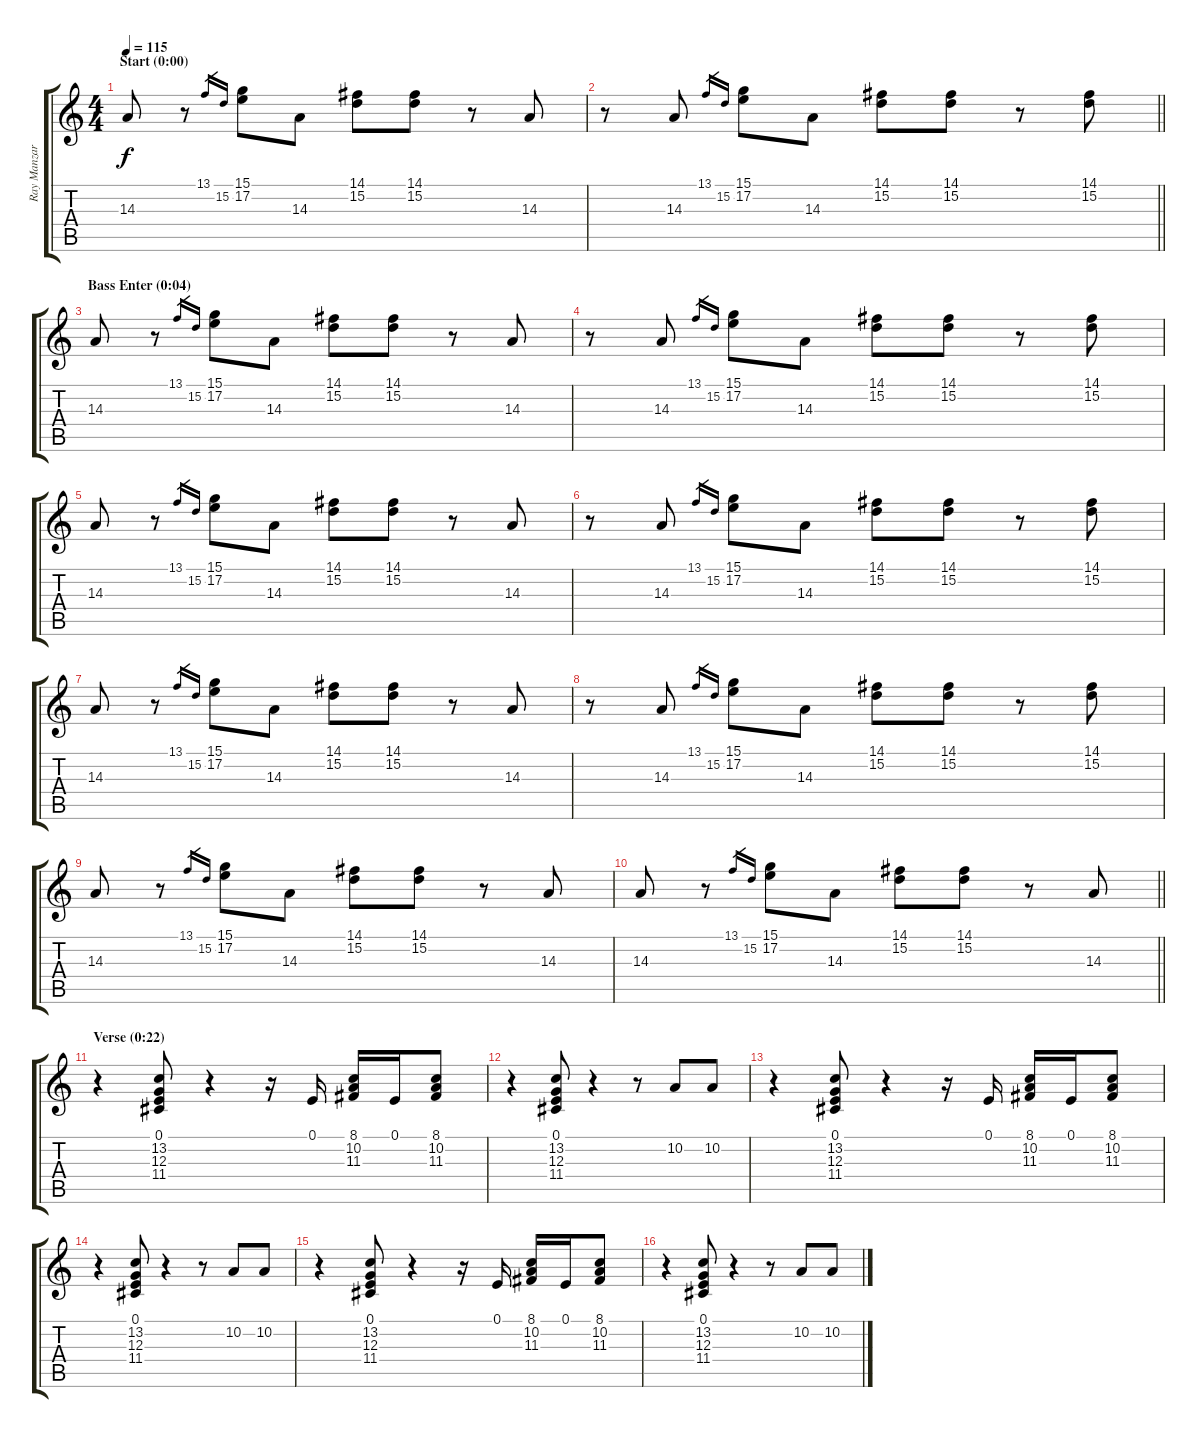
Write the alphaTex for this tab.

\track ("Ray Manzarek" "Ray Manzar") {instrument drawbarorgan}
\staff {score tabs}
\tuning (E4 B3 G3 D3 A2 E2) {hide}
\ts (4 4)
\section ("" "Start (0:00)")
\tempo 115
\clef g2
\ks c
14.3.8{dy f instrument drawbarorgan} r.8 13.1.16{gr} 15.2.16{gr} (15.1 17.2).8 14.3.8 (14.1 15.2).8 (14.1 15.2).8 r.8 14.3.8 |
\barLineRight lightlight
r.8 14.3.8 13.1.16{gr} 15.2.16{gr} (15.1 17.2).8 14.3.8 (14.1 15.2).8 (14.1 15.2).8 r.8 (14.1 15.2).8 |
\section ("" "Bass Enter (0:04)")
14.3.8 r.8 13.1.16{gr} 15.2.16{gr} (15.1 17.2).8 14.3.8 (14.1 15.2).8 (14.1 15.2).8 r.8 14.3.8 |
r.8 14.3.8 13.1.16{gr} 15.2.16{gr} (15.1 17.2).8 14.3.8 (14.1 15.2).8 (14.1 15.2).8 r.8 (14.1 15.2).8 |
14.3.8 r.8 13.1.16{gr} 15.2.16{gr} (15.1 17.2).8 14.3.8 (14.1 15.2).8 (14.1 15.2).8 r.8 14.3.8 |
r.8 14.3.8 13.1.16{gr} 15.2.16{gr} (15.1 17.2).8 14.3.8 (14.1 15.2).8 (14.1 15.2).8 r.8 (14.1 15.2).8 |
14.3.8 r.8 13.1.16{gr} 15.2.16{gr} (15.1 17.2).8 14.3.8 (14.1 15.2).8 (14.1 15.2).8 r.8 14.3.8 |
r.8 14.3.8 13.1.16{gr} 15.2.16{gr} (15.1 17.2).8 14.3.8 (14.1 15.2).8 (14.1 15.2).8 r.8 (14.1 15.2).8 |
14.3.8 r.8 13.1.16{gr} 15.2.16{gr} (15.1 17.2).8 14.3.8 (14.1 15.2).8 (14.1 15.2).8 r.8 14.3.8 |
\barLineRight lightlight
14.3.8 r.8 13.1.16{gr} 15.2.16{gr} (15.1 17.2).8 14.3.8 (14.1 15.2).8 (14.1 15.2).8 r.8 14.3.8 |
\section ("" "Verse (0:22)")
r.4 (0.1 13.2 12.3 11.4).8 r.4 r.16 0.1.16 (8.1 10.2 11.3).16 0.1.16 (8.1 10.2 11.3).8 |
r.4 (0.1 13.2 12.3 11.4).8 r.4 r.8 10.2.8 10.2.8 |
r.4 (0.1 13.2 12.3 11.4).8 r.4 r.16 0.1.16 (8.1 10.2 11.3).16 0.1.16 (8.1 10.2 11.3).8 |
r.4 (0.1 13.2 12.3 11.4).8 r.4 r.8 10.2.8 10.2.8 |
r.4 (0.1 13.2 12.3 11.4).8 r.4 r.16 0.1.16 (8.1 10.2 11.3).16 0.1.16 (8.1 10.2 11.3).8 |
r.4 (0.1 13.2 12.3 11.4).8 r.4 r.8 10.2.8 10.2.8
